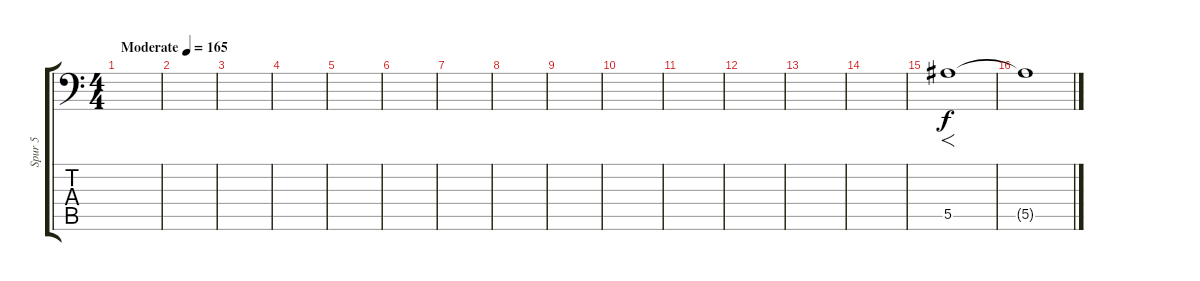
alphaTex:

\track ("Spur 5" "Spur 5") {instrument distortionguitar}
\staff {score tabs}
\tuning (C4 G3 Eb3 Bb2 F2 Bb1) {hide}
\ts (4 4)
\tempo (165 "Moderate")
\clef f4
\ks c
|
|
|
|
|
|
|
|
|
|
|
|
|
|
5.5.1{f} |
5.5{t}.1
